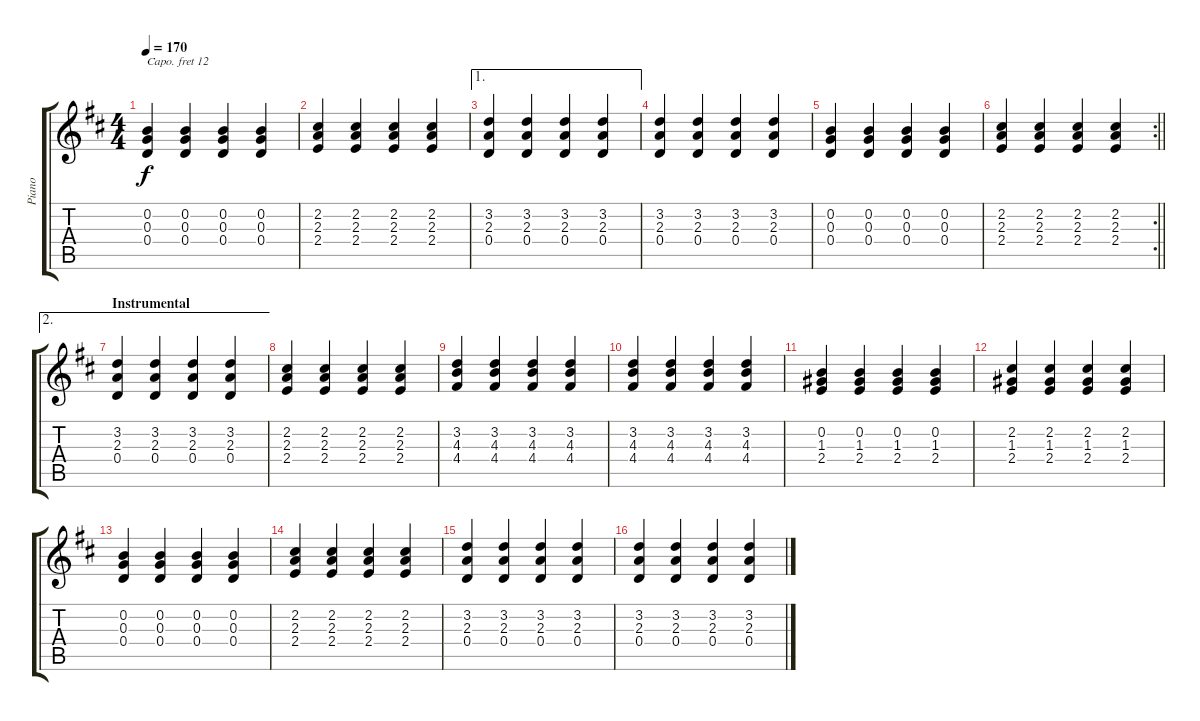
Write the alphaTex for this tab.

\track ("Piano" "Piano") {instrument brightacousticpiano}
\staff {score tabs}
\capo 12
\tuning (E4 B3 G3 D3 A2 E2) {hide}
\ts (4 4)
\tempo 170
\clef g2
\ks d
(0.2 0.3 0.4).4{dy f} (0.2 0.3 0.4).4 (0.2 0.3 0.4).4 (0.2 0.3 0.4).4 |
(2.2 2.3 2.4).4 (2.2 2.3 2.4).4 (2.2 2.3 2.4).4 (2.2 2.3 2.4).4 |
\ae 1
(3.2 2.3 0.4).4 (3.2 2.3 0.4).4 (3.2 2.3 0.4).4 (3.2 2.3 0.4).4 |
(3.2 2.3 0.4).4 (3.2 2.3 0.4).4 (3.2 2.3 0.4).4 (3.2 2.3 0.4).4 |
(0.2 0.3 0.4).4 (0.2 0.3 0.4).4 (0.2 0.3 0.4).4 (0.2 0.3 0.4).4 |
\rc 2
\barLineRight lightlight
(2.2 2.3 2.4).4 (2.2 2.3 2.4).4 (2.2 2.3 2.4).4 (2.2 2.3 2.4).4 |
\ae 2
\section ("" "Instrumental")
(3.2 2.3 0.4).4 (3.2 2.3 0.4).4 (3.2 2.3 0.4).4 (3.2 2.3 0.4).4 |
(2.2 2.3 2.4).4 (2.2 2.3 2.4).4 (2.2 2.3 2.4).4 (2.2 2.3 2.4).4 |
(3.2 4.3 4.4).4 (3.2 4.3 4.4).4 (3.2 4.3 4.4).4 (3.2 4.3 4.4).4 |
(3.2 4.3 4.4).4 (3.2 4.3 4.4).4 (3.2 4.3 4.4).4 (3.2 4.3 4.4).4 |
(0.2 1.3 2.4).4 (0.2 1.3 2.4).4 (0.2 1.3 2.4).4 (0.2 1.3 2.4).4 |
(2.2 1.3 2.4).4 (2.2 1.3 2.4).4 (2.2 1.3 2.4).4 (2.2 1.3 2.4).4 |
(0.2 0.3 0.4).4 (0.2 0.3 0.4).4 (0.2 0.3 0.4).4 (0.2 0.3 0.4).4 |
(2.2 2.3 2.4).4 (2.2 2.3 2.4).4 (2.2 2.3 2.4).4 (2.2 2.3 2.4).4 |
(3.2 2.3 0.4).4 (3.2 2.3 0.4).4 (3.2 2.3 0.4).4 (3.2 2.3 0.4).4 |
(3.2 2.3 0.4).4 (3.2 2.3 0.4).4 (3.2 2.3 0.4).4 (3.2 2.3 0.4).4
